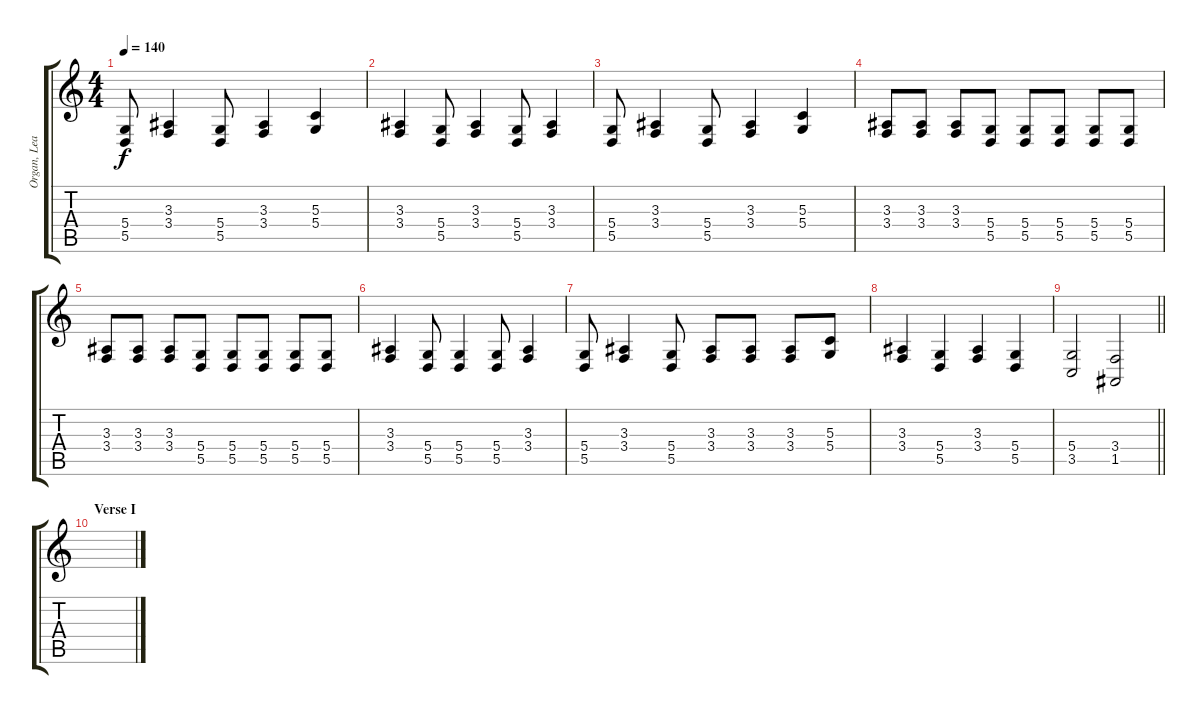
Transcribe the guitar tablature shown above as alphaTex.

\track ("Organ, Lead Guitar - Lord, Blackmore" "Organ, Lea") {instrument rockorgan}
\staff {score tabs}
\tuning (E4 B3 G3 D3 A2 E2) {hide}
\ts (4 4)
\tempo 140
\clef g2
\ks c
(5.4 5.5).8{dy f} (3.3 3.4).4 (5.4 5.5).8 (3.3 3.4).4 (5.3 5.4).4 |
(3.3 3.4).4 (5.4 5.5).8 (3.3 3.4).4 (5.4 5.5).8 (3.3 3.4).4 |
(5.4 5.5).8 (3.3 3.4).4 (5.4 5.5).8 (3.3 3.4).4 (5.3 5.4).4 |
(3.3 3.4).8 (3.3 3.4).8 (3.3 3.4).8 (5.4 5.5).8 (5.4 5.5).8 (5.4 5.5).8 (5.4 5.5).8 (5.4 5.5).8 |
(3.3 3.4).8 (3.3 3.4).8 (3.3 3.4).8 (5.4 5.5).8 (5.4 5.5).8 (5.4 5.5).8 (5.4 5.5).8 (5.4 5.5).8 |
(3.3 3.4).4 (5.4 5.5).8 (5.4 5.5).4 (5.4 5.5).8 (3.3 3.4).4 |
(5.4 5.5).8 (3.3 3.4).4 (5.4 5.5).8 (3.3 3.4).8 (3.3 3.4).8 (3.3 3.4).8 (5.3 5.4).8 |
(3.3 3.4).4 (5.4 5.5).4 (3.3 3.4).4 (5.4 5.5).4 |
\barLineRight lightlight
(5.4 3.5).2 (3.4 1.5).2 |
\section ("" "Verse I")
